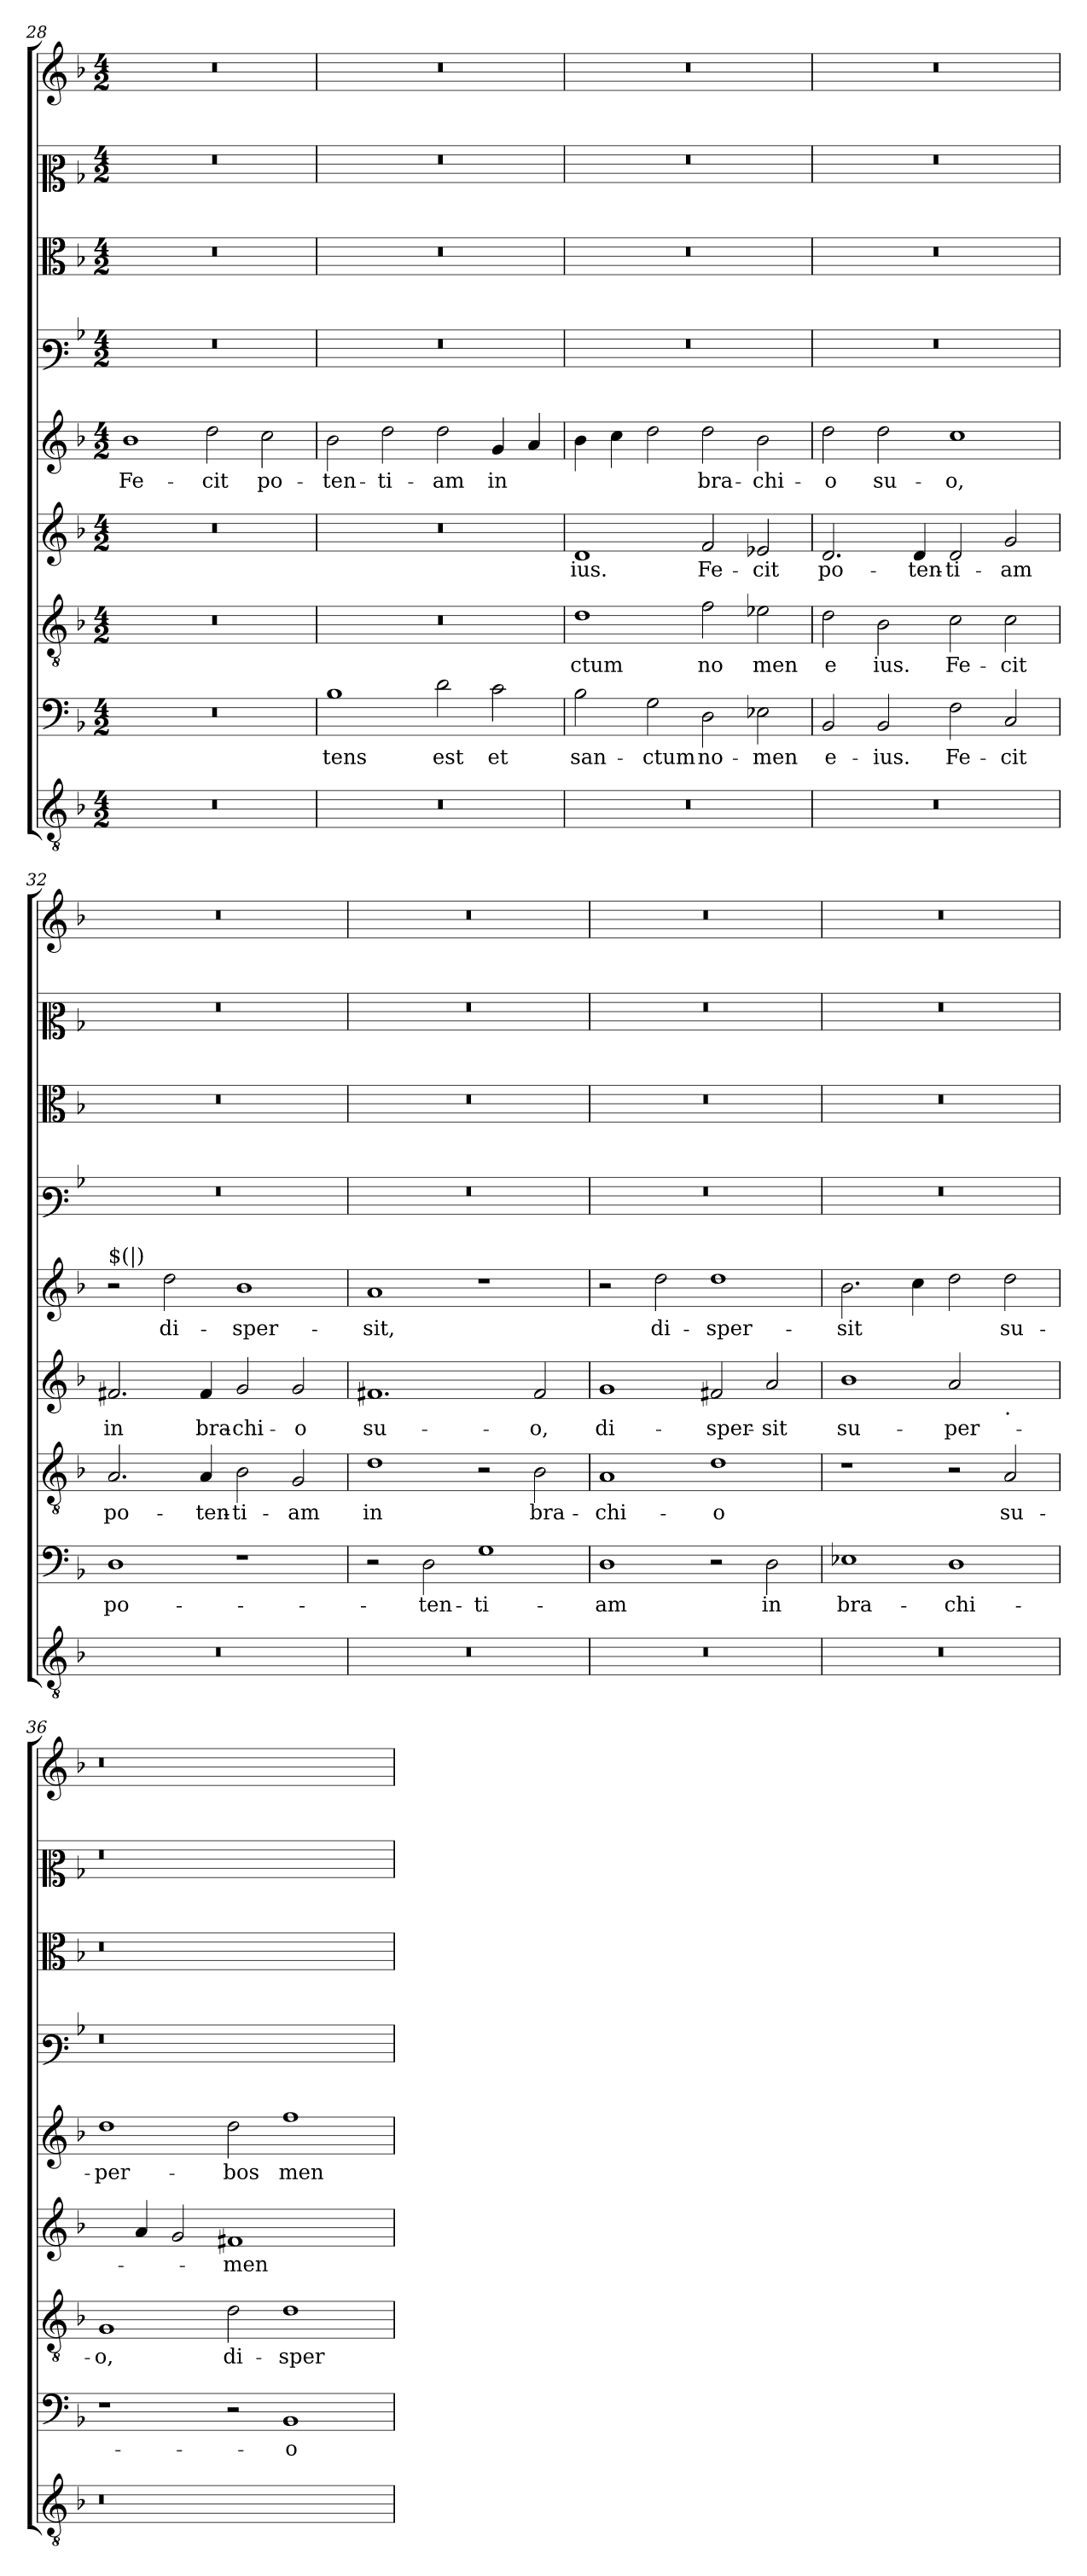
**kern	**kern	**text	**kern	**text	**kern	**text	**kern	**text	**kern	**kern	**kern	**kern
*part9	*part8	*part8	*part7	*part7	*part6	*part6	*part5	*part5	*part4	*part3	*part2	*part1
*staff9	*staff8	*staff8	*staff7	*staff7	*staff6	*staff6	*staff5	*staff5	*staff4	*staff3	*staff2	*staff1
*clefGv2	*clefF4	*	*clefGv2	*	*clefG2	*	*clefG2	*	*clefF3	*clefC3	*clefC2	*clefG2
*k[b-]	*k[b-]	*	*k[b-]	*	*k[b-]	*	*k[b-]	*	*k[b-]	*k[b-]	*k[b-]	*k[b-]
*F:	*F:	*	*F:	*	*F:	*	*F:	*	*F:	*F:	*F:	*F:
*M4/2	*M4/2	*	*M4/2	*	*M4/2	*	*M4/2	*	*M4/2	*M4/2	*M4/2	*M4/2
=28	=28	=28	=28	=28	=28	=28	=28	=28	=28	=28	=28	=28
!	!	!	!	!	!	!	!	!LO:LY:b	!	!	!	!
0r	0r	.	0r	.	0r	.	1b-	Fe-	0r	0r	0r	0r
!	!	!	!	!	!	!	!	!LO:LY:b	!	!	!	!
.	.	.	.	.	.	.	2dd\	-cit	.	.	.	.
!	!	!	!	!	!	!	!	!LO:LY:b	!	!	!	!
.	.	.	.	.	.	.	2cc\	po-	.	.	.	.
=29	=29	=29	=29	=29	=29	=29	=29	=29	=29	=29	=29	=29
!	!	!LO:LY:b	!	!	!	!	!	!LO:LY:b	!	!	!	!
0r	1B-	-tens	0r	.	0r	.	2b-\	-ten-	0r	0r	0r	0r
!	!	!	!	!	!	!	!	!LO:LY:b	!	!	!	!
.	.	.	.	.	.	.	2dd\	-ti-	.	.	.	.
!	!	!LO:LY:b	!	!	!	!	!	!LO:LY:b	!	!	!	!
.	2d\	est	.	.	.	.	2dd\	-am	.	.	.	.
!	!	!LO:LY:b	!	!	!	!	!	!LO:LY:b	!	!	!	!
.	2c\	et	.	.	.	.	4g/	in	.	.	.	.
.	.	.	.	.	.	.	4a/	.	.	.	.	.
=30	=30	=30	=30	=30	=30	=30	=30	=30	=30	=30	=30	=30
!	!	!LO:LY:b	!	!LO:LY:b	!	!LO:LY:b	!	!	!	!	!	!
0r	2B-\	san-	1d	-ctum	1d	-ius.	4b-\	.	0r	0r	0r	0r
.	.	.	.	.	.	.	4cc\	.	.	.	.	.
!	!	!LO:LY:b	!	!	!	!	!	!	!	!	!	!
.	2G\	-ctum	.	.	.	.	2dd\	.	.	.	.	.
!	!	!LO:LY:b	!	!LO:LY:b	!	!LO:LY:b	!	!LO:LY:b	!	!	!	!
.	2D\	no-	2f\	no	2f/	Fe-	2dd\	bra-	.	.	.	.
!	!	!LO:LY:b	!	!LO:LY:b	!	!LO:LY:b	!	!LO:LY:b	!	!	!	!
.	2E-X\	-men	2e-X\	men	2e-X/	-cit	2b-\	-chi-	.	.	.	.
!!LO:LB:g=z
=31	=31	=31	=31	=31	=31	=31	=31	=31	=31	=31	=31	=31
!	!	!LO:LY:b	!	!LO:LY:b	!	!LO:LY:b	!	!LO:LY:b	!	!	!	!
0r	2BB-/	e-	2d\	e	2.d/	po-	2dd\	-o	0r	0r	0r	0r
!	!	!LO:LY:b	!	!LO:LY:b	!	!	!	!LO:LY:b	!	!	!	!
.	2BB-/	-ius.	2B-\	ius.	.	.	2dd\	su-	.	.	.	.
!	!	!	!	!	!	!LO:LY:b	!	!	!	!	!	!
.	.	.	.	.	4d/	-ten-	.	.	.	.	.	.
!	!	!LO:LY:b	!	!LO:LY:b	!	!LO:LY:b	!	!LO:LY:b	!	!	!	!
.	2F\	Fe-	2c\	Fe-	2d/	-ti-	1cc	-o,	.	.	.	.
!	!	!LO:LY:b	!	!LO:LY:b	!	!LO:LY:b	!	!	!	!	!	!
.	2C/	-cit	2c\	-cit	2g/	-am	.	.	.	.	.	.
=32	=32	=32	=32	=32	=32	=32	=32	=32	=32	=32	=32	=32
!	!	!	!	!	!	!	!LO:TX:a:t=$(|)	!	!	!	!	!
!	!	!LO:LY:b	!	!LO:LY:b	!	!LO:LY:b	!	!	!	!	!	!
0r	1D	po-	2.A/	po-	2.f#X/	in	2r	.	0r	0r	0r	0r
!	!	!	!	!	!	!	!	!LO:LY:b	!	!	!	!
.	.	.	.	.	.	.	2dd\	di-	.	.	.	.
!	!	!	!	!LO:LY:b	!	!LO:LY:b	!	!	!	!	!	!
.	.	.	4A/	-ten-	4f#/	bra-	.	.	.	.	.	.
!	!	!	!	!LO:LY:b	!	!LO:LY:b	!	!LO:LY:b	!	!	!	!
.	1r	.	2B-\	-ti-	2g/	-chi-	1b-	-sper-	.	.	.	.
!	!	!	!	!LO:LY:b	!	!LO:LY:b	!	!	!	!	!	!
.	.	.	2G/	-am	2g/	-o	.	.	.	.	.	.
=33	=33	=33	=33	=33	=33	=33	=33	=33	=33	=33	=33	=33
!	!	!	!	!LO:LY:b	!	!LO:LY:b	!	!LO:LY:b	!	!	!	!
0r	2r	.	1d	in	1.f#X	su-	1a	-sit,	0r	0r	0r	0r
!	!	!LO:LY:b	!	!	!	!	!	!	!	!	!	!
.	2D\	-ten-	.	.	.	.	.	.	.	.	.	.
!	!	!LO:LY:b	!	!	!	!	!	!	!	!	!	!
.	1G	-ti-	2r	.	.	.	1r	.	.	.	.	.
!	!	!	!	!LO:LY:b	!	!LO:LY:b	!	!	!	!	!	!
.	.	.	2B-\	bra-	2f#/	-o,	.	.	.	.	.	.
=34	=34	=34	=34	=34	=34	=34	=34	=34	=34	=34	=34	=34
!	!	!LO:LY:b	!	!LO:LY:b	!	!LO:LY:b	!	!	!	!	!	!
0r	1D	-am	1A	-chi-	1g	di-	2r	.	0r	0r	0r	0r
!	!	!	!	!	!	!	!	!LO:LY:b	!	!	!	!
.	.	.	.	.	.	.	2dd\	di-	.	.	.	.
!	!	!	!	!LO:LY:b	!	!LO:LY:b	!	!LO:LY:b	!	!	!	!
.	2r	.	1d	-o	2f#X/	-sper-	1dd	-sper-	.	.	.	.
!	!	!LO:LY:b	!	!	!	!LO:LY:b	!	!	!	!	!	!
.	2D\	in	.	.	2a/	-sit	.	.	.	.	.	.
!!LO:LB:g=z
=35	=35	=35	=35	=35	=35	=35	=35	=35	=35	=35	=35	=35
!	!	!LO:LY:b	!	!	!	!LO:LY:b	!	!LO:LY:b	!	!	!	!
0r	1E-X	bra-	1r	.	1b-	su-	2.b-\	-sit	0r	0r	0r	0r
.	.	.	.	.	.	.	4cc\	.	.	.	.	.
!	!	!LO:LY:b	!	!	!	!LO:LY:b	!	!	!	!	!	!
.	1D	-chi-	2r	.	2a/	-per-	2dd\	.	.	.	.	.
!	!	!	!	!	!LO:TX:b:t=.	!	!	!	!	!	!	!
!	!	!	!	!LO:LY:b	!	!LO:LY:b	!	!LO:LY:b	!	!	!	!
.	.	.	2A/	su-	[2b-\yy	-bos	2dd\	su-	.	.	.	.
=36	=36	=36	=36	=36	=36	=36	=36	=36	=36	=36	=36	=36
!	!	!	!	!LO:LY:b	!	!	!	!LO:LY:b	!	!	!	!
0r	1r	.	1G	-o,	4b-\yy]	.	1dd	-per-	0r	0r	0r	0r
.	.	.	.	.	4a/	.	.	.	.	.	.	.
.	.	.	.	.	2g/	.	.	.	.	.	.	.
!	!	!	!	!LO:LY:b	!	!LO:LY:b	!	!LO:LY:b	!	!	!	!
.	2r	.	2d\	di-	1f#X	men-	2dd\	-bos	.	.	.	.
!	!	!LO:LY:b	!	!LO:LY:b	!	!	!	!LO:LY:b	!	!	!	!
.	1BB-	-o	1d	-sper-	.	.	1ff	men-	.	.	.	.
2ryy	.	.	.	.	2ryy	.	.	.	2ryy	2ryy	2ryy	2ryy
=	=	=	=	=	=	=	=	=	=	=	=	=
*-	*-	*-	*-	*-	*-	*-	*-	*-	*-	*-	*-	*-
